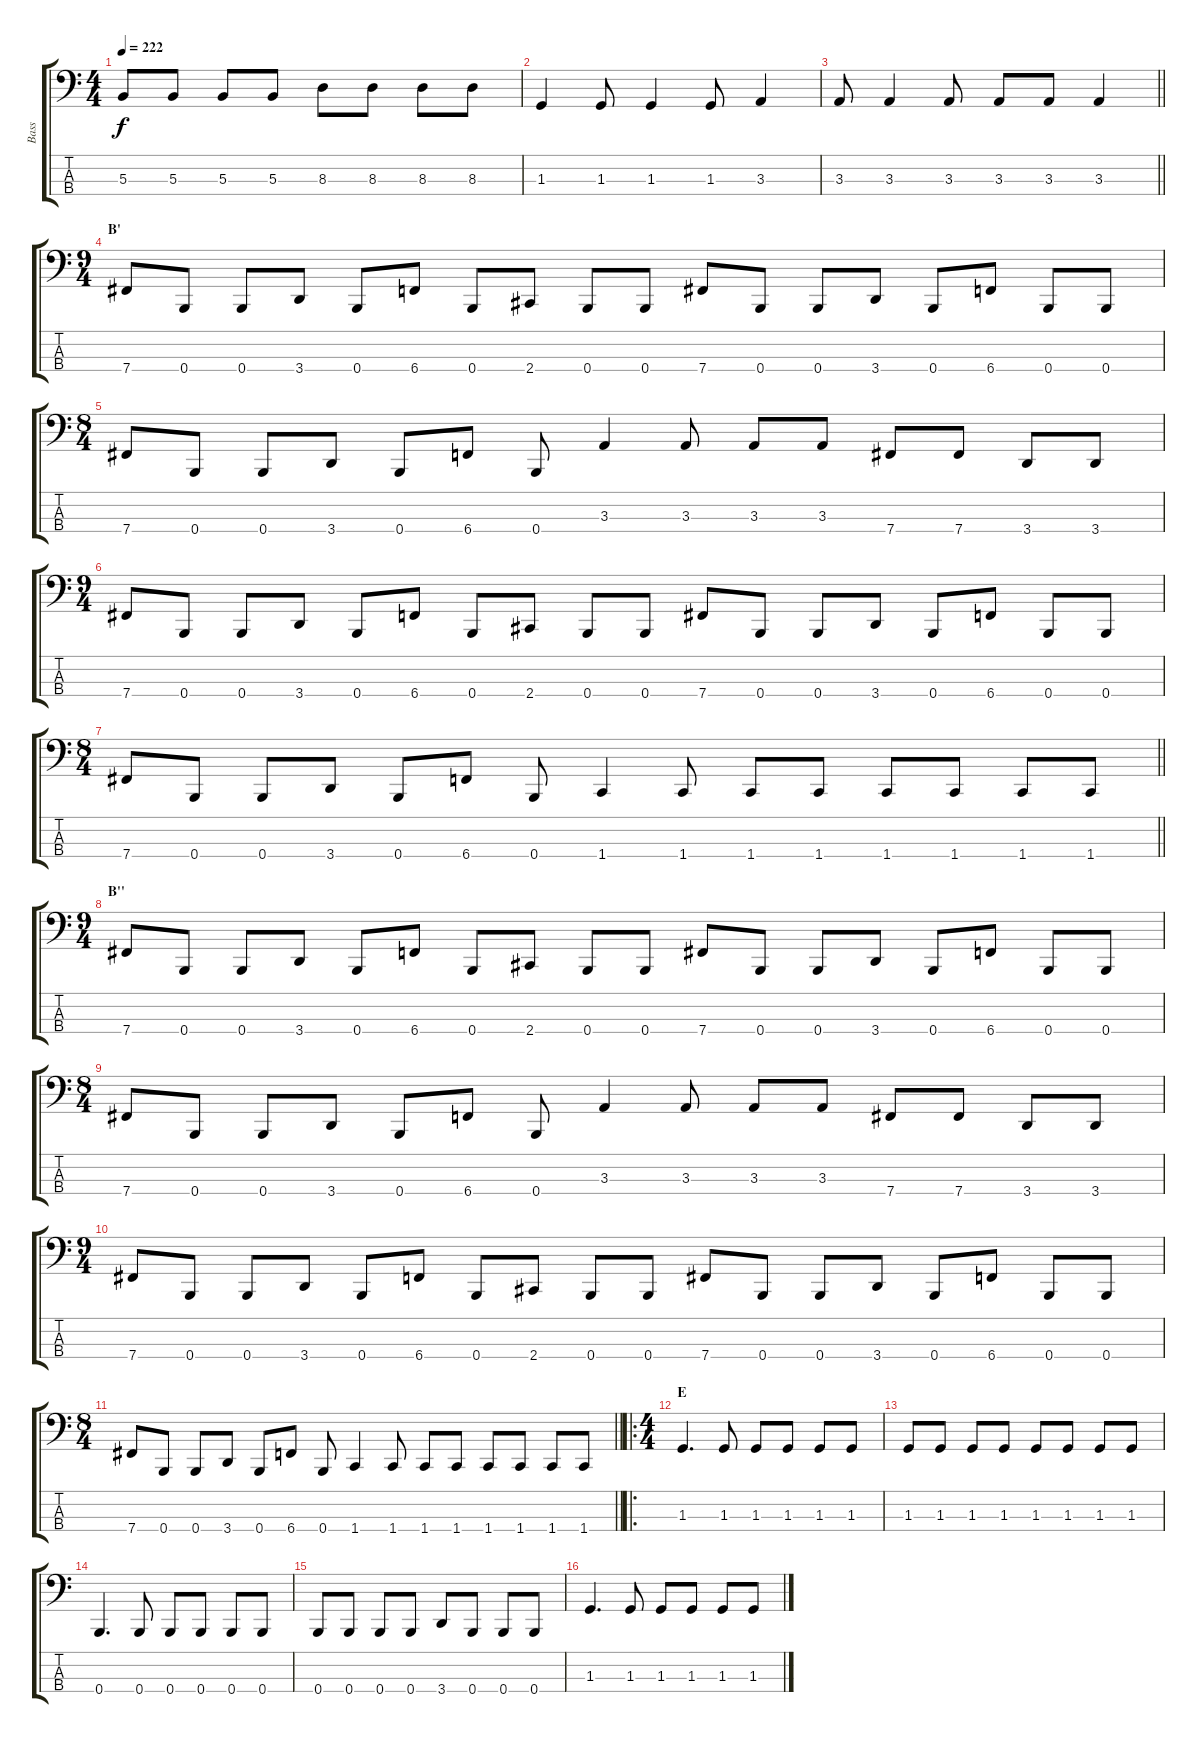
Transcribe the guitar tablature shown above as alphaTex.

\track ("Bass" "Bass") {instrument electricbasspick}
\staff {score tabs}
\tuning (E2 B1 Gb1 B0) {hide}
\ts (4 4)
\tempo 222
\clef f4
\ks c
5.3.8{dy f} 5.3.8 5.3.8 5.3.8 8.3.8 8.3.8 8.3.8 8.3.8 |
1.3.4 1.3.8 1.3.4 1.3.8 3.3.4 |
\barLineRight lightlight
3.3.8 3.3.4 3.3.8 3.3.8 3.3.8 3.3.4 |
\ts (9 4)
\section ("" "B'")
7.4.8 0.4.8 0.4.8 3.4.8 0.4.8 6.4.8 0.4.8 2.4.8 0.4.8 0.4.8 7.4.8 0.4.8 0.4.8 3.4.8 0.4.8 6.4.8 0.4.8 0.4.8 |
\ts (8 4)
7.4.8 0.4.8 0.4.8 3.4.8 0.4.8 6.4.8 0.4.8 3.3.4 3.3.8 3.3.8 3.3.8 7.4.8 7.4.8 3.4.8 3.4.8 |
\ts (9 4)
7.4.8 0.4.8 0.4.8 3.4.8 0.4.8 6.4.8 0.4.8 2.4.8 0.4.8 0.4.8 7.4.8 0.4.8 0.4.8 3.4.8 0.4.8 6.4.8 0.4.8 0.4.8 |
\ts (8 4)
\barLineRight lightlight
7.4.8 0.4.8 0.4.8 3.4.8 0.4.8 6.4.8 0.4.8 1.4.4 1.4.8 1.4.8 1.4.8 1.4.8 1.4.8 1.4.8 1.4.8 |
\ts (9 4)
\section ("" "B''")
7.4.8 0.4.8 0.4.8 3.4.8 0.4.8 6.4.8 0.4.8 2.4.8 0.4.8 0.4.8 7.4.8 0.4.8 0.4.8 3.4.8 0.4.8 6.4.8 0.4.8 0.4.8 |
\ts (8 4)
7.4.8 0.4.8 0.4.8 3.4.8 0.4.8 6.4.8 0.4.8 3.3.4 3.3.8 3.3.8 3.3.8 7.4.8 7.4.8 3.4.8 3.4.8 |
\ts (9 4)
7.4.8 0.4.8 0.4.8 3.4.8 0.4.8 6.4.8 0.4.8 2.4.8 0.4.8 0.4.8 7.4.8 0.4.8 0.4.8 3.4.8 0.4.8 6.4.8 0.4.8 0.4.8 |
\ts (8 4)
\barLineRight lightlight
7.4.8 0.4.8 0.4.8 3.4.8 0.4.8 6.4.8 0.4.8 1.4.4 1.4.8 1.4.8 1.4.8 1.4.8 1.4.8 1.4.8 1.4.8 |
\ro
\ts (4 4)
\section ("" "E")
1.3.4{d} 1.3.8 1.3.8 1.3.8 1.3.8 1.3.8 |
1.3.8 1.3.8 1.3.8 1.3.8 1.3.8 1.3.8 1.3.8 1.3.8 |
0.4.4{d} 0.4.8 0.4.8 0.4.8 0.4.8 0.4.8 |
0.4.8 0.4.8 0.4.8 0.4.8 3.4.8 0.4.8 0.4.8 0.4.8 |
1.3.4{d} 1.3.8 1.3.8 1.3.8 1.3.8 1.3.8
